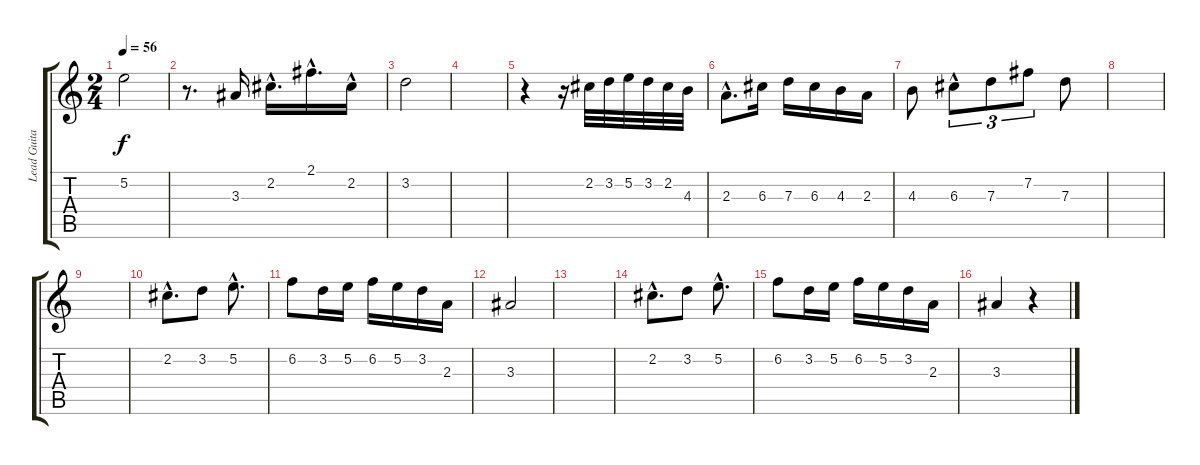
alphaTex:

\track ("Lead Guitar" "Lead Guita") {instrument acousticguitarnylon}
\staff {score tabs}
\tuning (E4 B3 G3 D3 A2 E2) {hide}
\ts (2 4)
\tempo 56
\clef g2
\ks c
5.2{t}.2{dy f} |
r.8{d} 3.3.16 2.2{hac}.16{d} 2.1{hac}.16{d} 2.2{hac}.16 |
3.2.2 |
|
r.4 r.16 2.2.32 3.2.32 5.2.32 3.2.32 2.2.32 4.3.32 |
2.3{hac}.8{d} 6.3.16 7.3.16 6.3.16 4.3.16 2.3.16 |
4.3.8 6.3{hac}.8{tu (3 2)} 7.3.8{tu (3 2)} 7.2.8{tu (3 2)} 7.3.8 |
|
|
2.2{hac}.8{d} 3.2.8 5.2{hac}.8{d} |
6.2.8 3.2.16 5.2.16 6.2.16 5.2.16 3.2.16 2.3.16 |
3.3.2 |
|
2.2{hac}.8{d} 3.2.8 5.2{hac}.8{d} |
6.2.8 3.2.16 5.2.16 6.2.16 5.2.16 3.2.16 2.3.16 |
3.3.4 r.4
